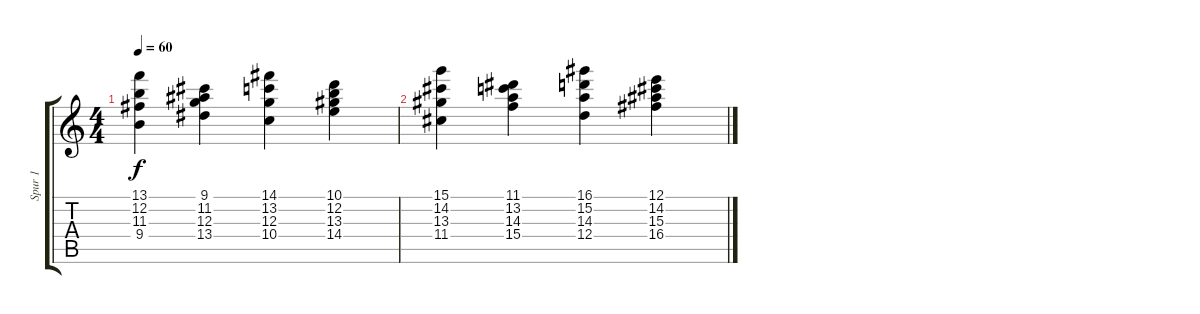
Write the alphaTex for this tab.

\track ("Spur 1" "Spur 1") {instrument acousticguitarsteel}
\staff {score tabs}
\tuning (E4 B3 G3 D3 A2 E2) {hide}
\ts (4 4)
\tempo 60
\clef g2
\ks c
(13.1 12.2 11.3 9.4).4{dy f} (9.1 11.2 12.3 13.4).4 (14.1 13.2 12.3 10.4).4 (10.1 12.2 13.3 14.4).4 |
(15.1 14.2 13.3 11.4).4 (11.1 13.2 14.3 15.4).4 (16.1 15.2 14.3 12.4).4 (12.1 14.2 15.3 16.4).4
